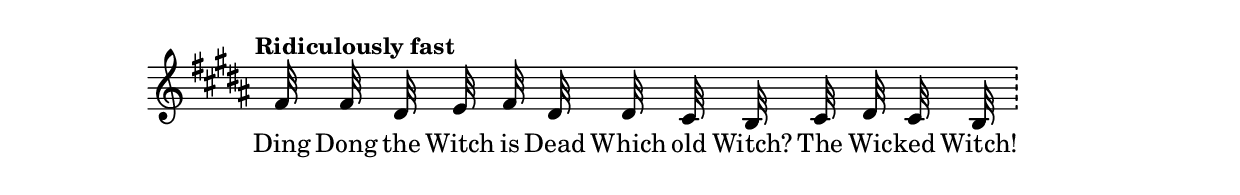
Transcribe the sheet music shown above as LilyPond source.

NT = \override Score.TimeSignature.stencil = ##f
\relative c' {
  \NT
  \tempo "Ridiculously fast"
  \cadenzaOn
  \key b \major
  fis32 fis dis e fis dis dis cis b cis dis cis b \bar "!"
  %fis' fis dis e fis a gis fis
}
\addlyrics {
  Ding Dong the Witch is Dead
  Which old Witch?
  The Wic -- ked Witch!
}